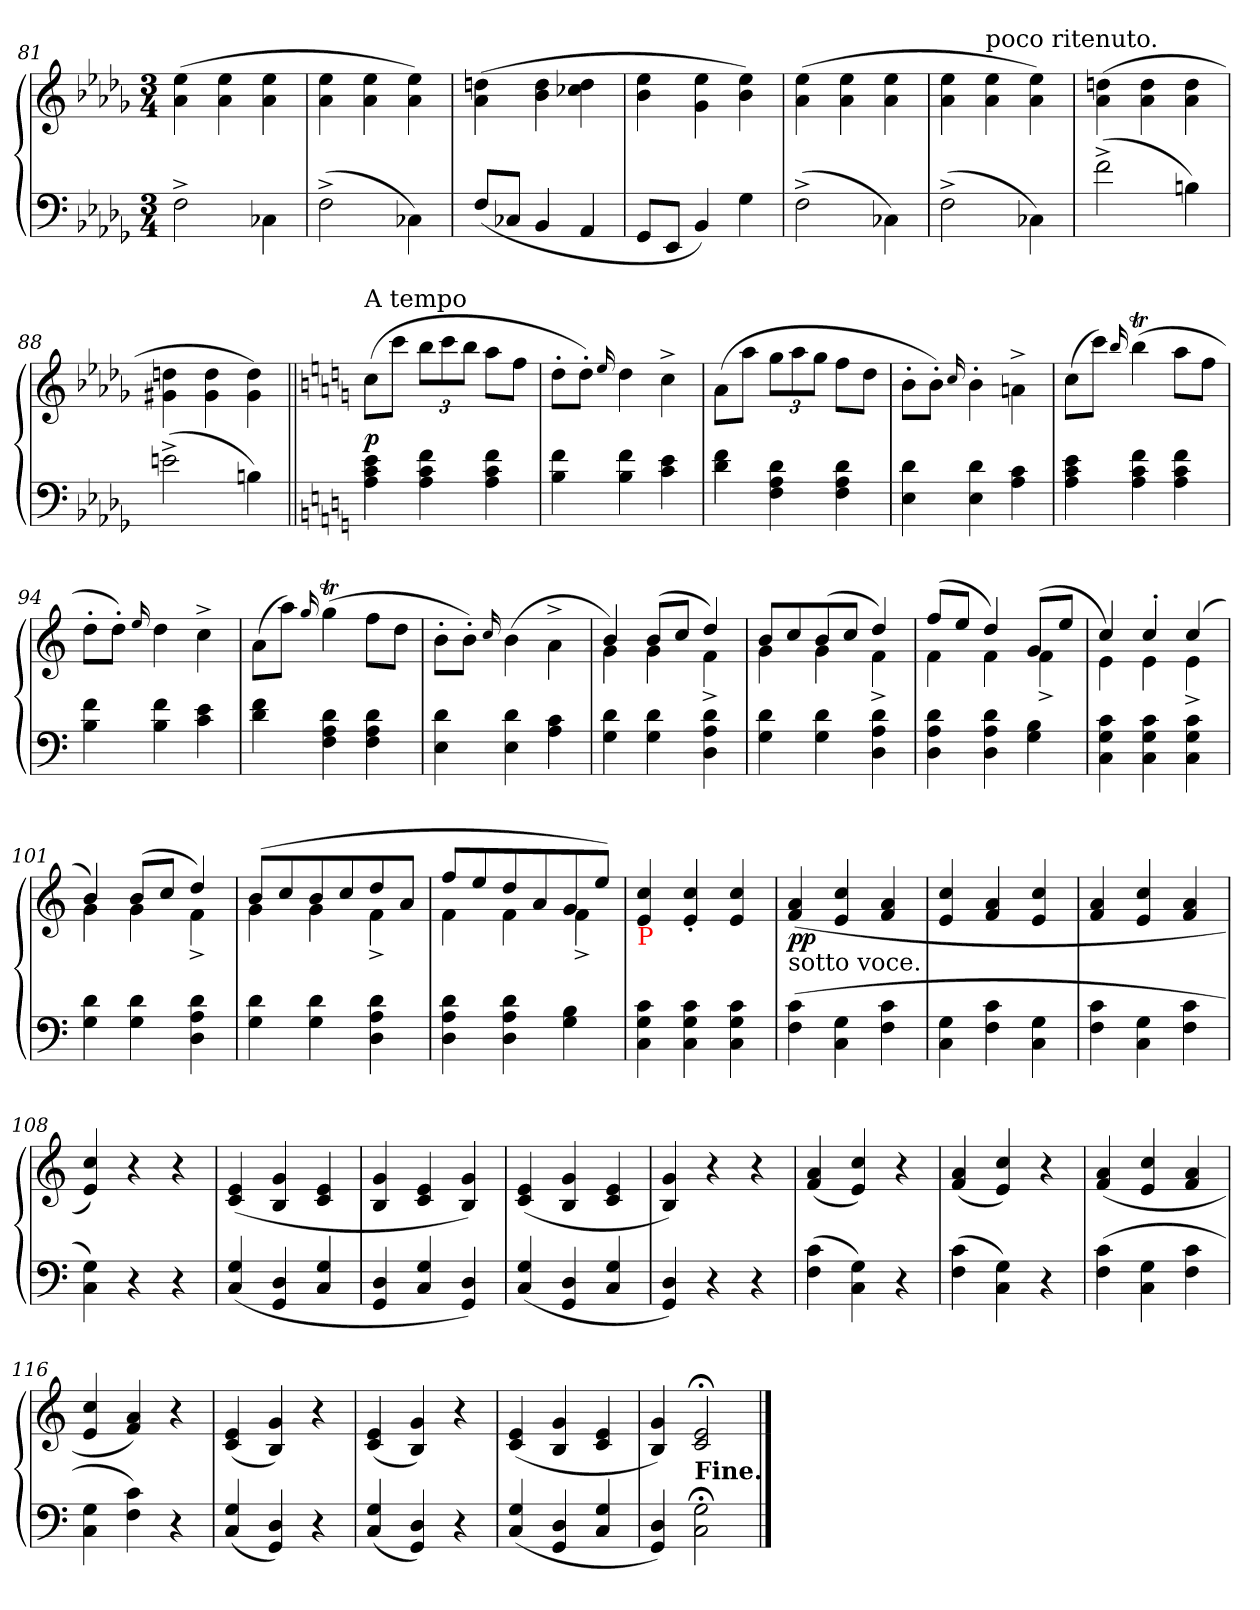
**kern	**kern	**dynam
*part1	*part1	*part1
*staff2	*staff1	*staff1/2
*clefF4	*clefG2	*
*k[b-e-a-d-g-]	*k[b-e-a-d-g-]	*
*M3/4	*M3/4	*
=81	=81	=81
2F^<	(4ee- 4a-	.
.	4ee- 4a-	.
4C-X\	4ee- 4a-	.
=82	=82	=82
(2F^<	4ee- 4a-	.
.	4ee- 4a-	.
4C-X\)	4ee- 4a-)	.
=83	=83	=83
(8F/L	(4ddn 4a-	.
8C-XJ	.	.
4BB-	4dd 4b-	.
4AA-	4dd 4cc-X	.
=84	=84	=84
8GG-L	4ee- 4b-	.
8EE-J	.	.
4BB-)	4ee- 4g-	.
4G-	4ee- 4b-)	.
=85	=85	=85
(>2F^<	(4ee- 4a-	.
.	4ee- 4a-	.
4C-X\)	4ee- 4a-	.
=86	=86	=86
(2F^<	4ee- 4a-	.
!	!LO:TX:a:t=poco ritenuto.	!
.	4ee- 4a-	.
4C-X\)	4ee- 4a-)	.
=87	=87	=87
(2f^<	(4ddn 4a-	.
.	4dd 4a-	.
4Bn)	4dd 4a-	.
=88	=88	=88
(2en^<	4ddn 4g#X	.
.	4dd 4g#	.
4Bn)	4dd 4g#)	.
=89||	=89||	=89||
*k[]	*k[]	*
!	!LO:TX:a:t=A tempo	!
4e 4c 4A	(8ccL	p
.	8cccJ	.
*	*Xbrackettup	*
4f 4c 4A	12bbL	.
.	12ccc	.
.	12bbJ	.
4f 4c 4A	8aaL	.
.	8ffJ	.
=90	=90	=90
4f 4B	8dd'L	.
.	8dd'J)	.
.	16qqee/	.
4f 4B	4dd	.
4e 4c	4cc^	.
=91	=91	=91
4f 4d	(8aL	.
.	8aaJ	.
4d 4A 4F	12ggL	.
.	12aa	.
.	12ggJ	.
4d 4A 4F	8ffL	.
.	8ddJ	.
=92	=92	=92
4d 4E	8b'L	.
.	8b'J)	.
.	16qqcc/	.
4d 4E	4b'	.
4c 4A	4an^\	.
=93	=93	=93
4e 4c 4A	(8ccL	.
.	8cccJ)	.
.	16qqbb/	.
4f 4c 4A	(>4bbt	.
4f 4c 4A	8aaL	.
.	8ffJ	.
=94	=94	=94
4f 4B	8dd'L	.
.	8dd'J)	.
.	16qqee/	.
4f 4B	4dd	.
4e 4c	4cc^	.
=95	=95	=95
4f 4d	(8aL	.
.	8aaJ)	.
.	16qqgg/	.
4d 4A 4F	(4ggT	.
4d 4A 4F	8ffL	.
.	8ddJ	.
=96	=96	=96
4d 4E	8b'L	.
.	8b'J)	.
.	16qqcc/	.
4d 4E	(4b	.
4c 4A	4a^\	.
=97	=97	=97
*	*^	*
4d 4G	4b)	4g	.
4d 4G	(8bL	4g	.
.	8ccJ	.	.
4d 4A 4D	4dd)	4f^	.
=98	=98	=98	=98
4d 4G	8bL	4g	.
.	8cc	.	.
4d 4G	(8b	4g	.
.	8ccJ	.	.
4d 4A 4D	4dd)	4f^	.
=99	=99	=99	=99
4d 4A 4D	(8ffL	4f	.
.	8eeJ	.	.
4d 4A 4D	4dd)	4f	.
4B 4G	(8gL	4f^	.
.	8eeJ	.	.
=100	=100	=100	=100
4c 4G 4C	4cc	4e)	.
4c 4G 4C	4cc'>	4e	.
4c 4G 4C	(>4cc	4e^	.
=101	=101	=101	=101
4d 4G	4b)	4g	.
4d 4G	(8bL	4g	.
.	8ccJ	.	.
4d 4A 4D	4dd)	4f^	.
=102	=102	=102	=102
4d 4G	(8bL	4g	.
.	8cc	.	.
4d 4G	8b	4g	.
.	8cc	.	.
4d 4A 4D	8dd	4f^	.
.	8aJ	.	.
=103	=103	=103	=103
4d 4A 4D	8ffL	4f	.
.	8ee	.	.
4d 4A 4D	8dd	4f	.
.	8a	.	.
4B 4G	8g	4f^	.
.	8eeJ)	.	.
*	*v	*v	*
=104	=104	=104
!	!LO:TX:b:color=red:t=P	!
4c 4G 4C	4cc 4e	.
4c 4G 4C	4cc' 4e'	.
4c 4G 4C	4cc 4e	.
=105	=105	=105
!	!LO:TX:b:t=sotto voce.	!
!	!	!LO:DY:b
(4c 4F	(4a 4f	pp
4G 4C	4cc 4e	.
4c 4F	4a 4f	.
=106	=106	=106
4G 4C	4cc 4e	.
4c 4F	4a 4f	.
4G 4C	4cc 4e	.
=107	=107	=107
4c 4F	4a 4f	.
4G 4C	4cc 4e	.
4c 4F	4a 4f	.
=108	=108	=108
4G 4C)	4cc 4e)	.
4r	4r	.
4r	4r	.
=109	=109	=109
(<4G/ 4C/	(4e 4c	.
4D 4GG	4g 4B	.
4G/ 4C/	4e 4c	.
=110	=110	=110
4D 4GG	4g 4B	.
4G/ 4C/	4e 4c	.
4D 4GG)	4g 4B)	.
=111	=111	=111
(4G/ 4C/	(4e 4c	.
4D 4GG	4g 4B	.
4G/ 4C/	4e 4c	.
=112	=112	=112
4D 4GG)	4g 4B)	.
4r	4r	.
4r	4r	.
=113	=113	=113
(4c 4F	(4a 4f	.
4G 4C)	4cc 4e)	.
4r	4r	.
=114	=114	=114
(4c 4F	(4a 4f	.
4G 4C)	4cc 4e)	.
4r	4r	.
=115	=115	=115
(4c 4F	(4a 4f	.
4G 4C	4cc 4e	.
4c 4F	4a 4f	.
=116	=116	=116
4G 4C	4cc 4e	.
4c 4F)	4a 4f)	.
4r	4r	.
=117	=117	=117
(4G/ 4C/	(4e 4c	.
4D 4GG)	4g 4B)	.
4r	4r	.
=118	=118	=118
(4G/ 4C/	(4e 4c	.
4D 4GG)	4g 4B)	.
4r	4r	.
=119	=119	=119
(<4G/ 4C/	(4e 4c	.
4D 4GG	4g 4B	.
4G/ 4C/	4e 4c	.
=120	=120	=120
4D 4GG)	4g 4B)	.
!LO:TX:a:B:t=Fine.	!	!
2G;< 2C;<	2e;< 2c;<	.
==	==	==
*-	*-	*-
